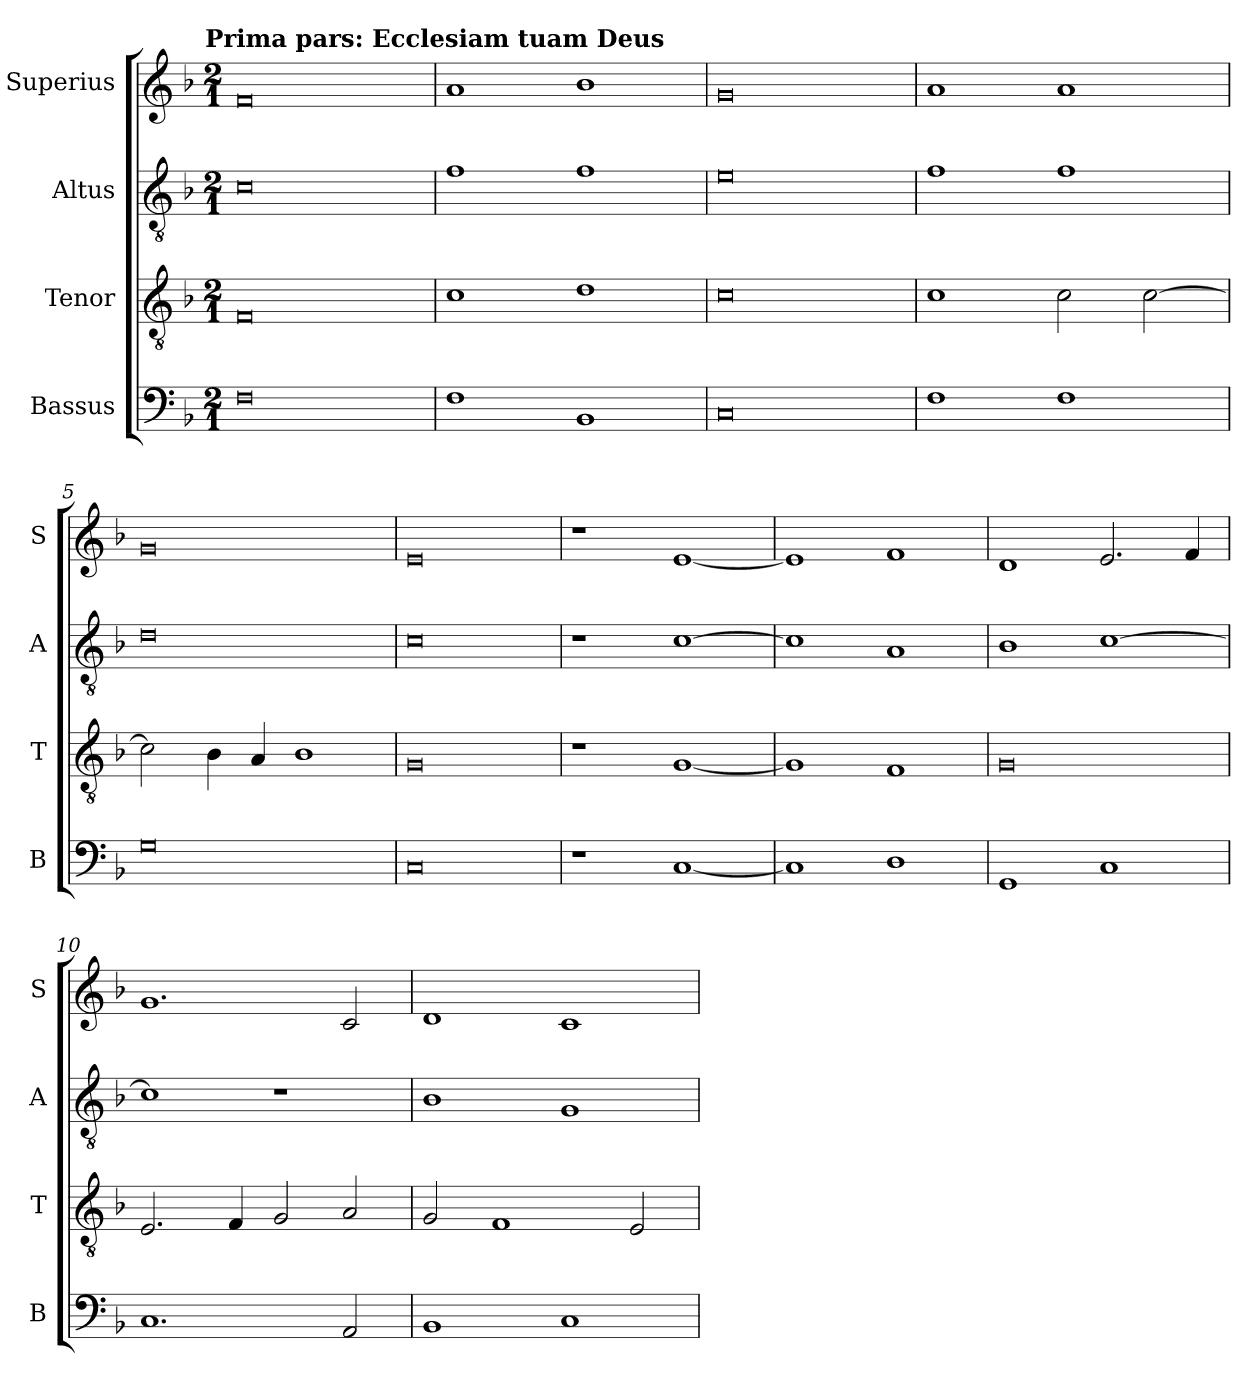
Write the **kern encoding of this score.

**kern	**kern	**kern	**kern
*part4	*part3	*part2	*part1
*staff4	*staff3	*staff2	*staff1
*I"Bassus	*I"Tenor	*I"Altus	*I"Superius
*I'B	*I'T	*I'A	*I'S
*clefF4	*clefGv2	*clefGv2	*clefG2
*k[b-]	*k[b-]	*k[b-]	*k[b-]
*F:	*F:	*F:	*F:
!!LO:TX:omd:t=Prima pars&colon; Ecclesiam tuam Deus
*M2/1	*M2/1	*M2/1	*M2/1
=1	=1	=1	=1
0F	0F	0c	0f
=2	=2	=2	=2
1F	1c	1f	1a
1BB-	1d	1f	1b-
=3	=3	=3	=3
0C	0c	0e	0g
=4	=4	=4	=4
1F	1c	1f	1a
1F	2c	1f	1a
.	[2c	.	.
=5	=5	=5	=5
0G	2c]	0d	0g
.	4B-	.	.
.	4A	.	.
.	1B-	.	.
=6	=6	=6	=6
0C	0G	0c	0e
=7	=7	=7	=7
1r	1r	1r	1r
[1C	[1G	[1c	[1e
=8	=8	=8	=8
1C]	1G]	1c]	1e]
1D	1F	1A	1f
=9	=9	=9	=9
1GG	0G	1B-	1d
1C	.	[1c	2.e
.	.	.	4f
=10	=10	=10	=10
1.C	2.E	1c]	1.g
.	4F	.	.
.	2G	1r	.
2AA	2A	.	2c
=11	=11	=11	=11
1BB-	2G	1B-	1d
.	1F	.	.
1C	.	1G	1c
.	2E	.	.
=	=	=	=
*-	*-	*-	*-
